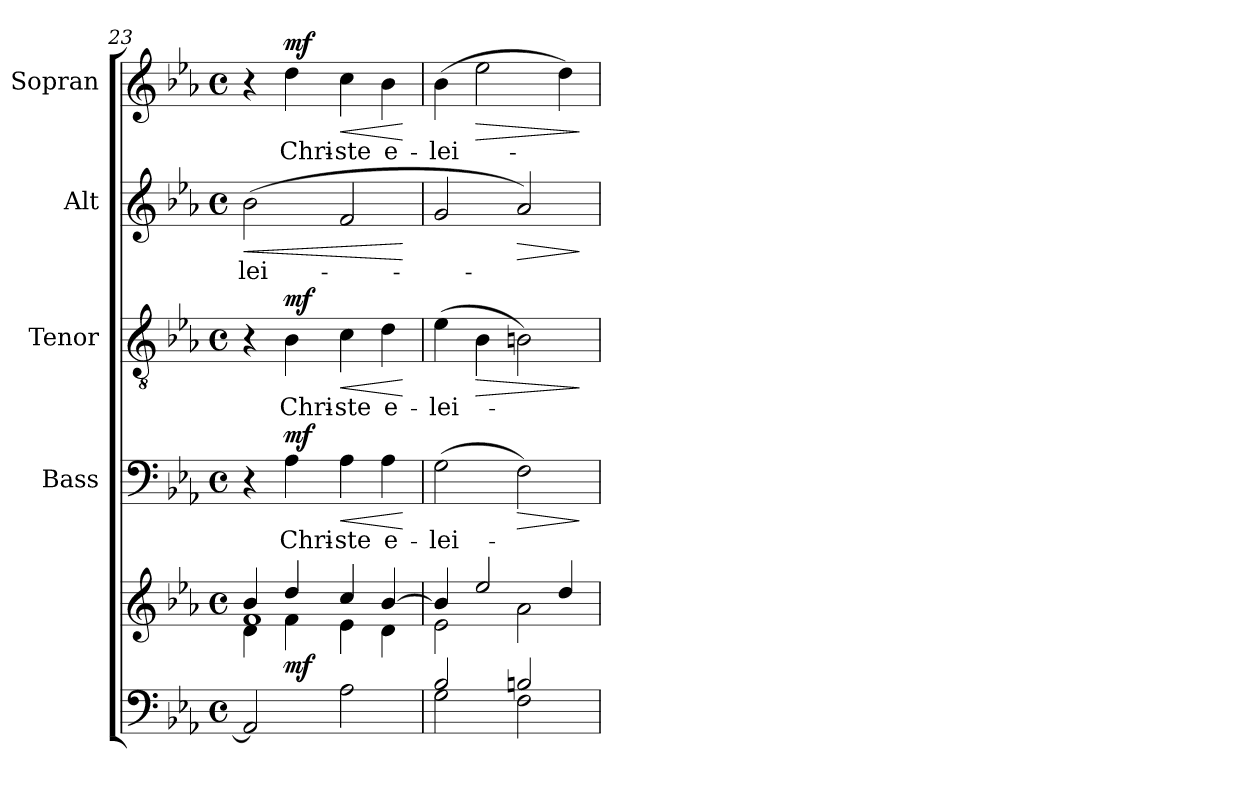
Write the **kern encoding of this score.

**kern	**kern	**dynam	**kern	**text	**dynam	**kern	**text	**dynam	**kern	**text	**dynam	**kern	**text	**dynam
*part5	*part5	*part5	*part4	*part4	*part4	*part3	*part3	*part3	*part2	*part2	*part2	*part1	*part1	*part1
*staff6	*staff5	*staff5/6	*staff4	*staff4	*staff4	*staff3	*staff3	*staff3	*staff2	*staff2	*staff2	*staff1	*staff1	*staff1
*	*	*	*I"Bass	*	*	*I"Tenor	*	*	*I"Alt	*	*	*I"Sopran	*	*
*	*	*	*I'B.	*	*	*I'T.	*	*	*I'A.	*	*	*I'S.	*	*
*clefF4	*clefG2	*	*clefF4	*	*	*clefGv2	*	*	*clefG2	*	*	*clefG2	*	*
*k[b-e-a-]	*k[b-e-a-]	*	*k[b-e-a-]	*	*	*k[b-e-a-]	*	*	*k[b-e-a-]	*	*	*k[b-e-a-]	*	*
*E-:	*E-:	*	*E-:	*	*	*E-:	*	*	*E-:	*	*	*E-:	*	*
*M4/4	*M4/4	*	*M4/4	*	*	*M4/4	*	*	*M4/4	*	*	*M4/4	*	*
*met(c)	*met(c)	*	*met(c)	*	*	*met(c)	*	*	*met(c)	*	*	*met(c)	*	*
=23	=23	=23	=23	=23	=23	=23	=23	=23	=23	=23	=23	=23	=23	=23
*	*^	*	*	*	*	*	*	*	*	*	*	*	*	*
*	*	*^	*	*	*	*	*	*	*	*	*	*	*	*	*
!	!	!	!	!	!	!	!	!	!	!	!	!LO:LY:b	!LO:HP:b	!	!	!
2AA-/]	4b-/	4d\	1f	.	4r	.	.	4r	.	.	(>2b-\	-lei-	<	4r	.	.
!	!	!	!	!LO:DY:b	!	!LO:LY:b	!LO:DY:a	!	!LO:LY:b	!LO:DY:a	!	!	!	!	!LO:LY:b	!LO:DY:a
.	4dd/	4f\	.	mf	4A-\	Chri-	mf	4B-\	Chri-	mf	.	.	.	4dd\	Chri-	mf
!	!	!	!	!	!	!LO:LY:b	!LO:HP:b	!	!LO:LY:b	!LO:HP:b	!	!	!	!	!LO:LY:b	!LO:HP:b
2A-\	4cc/	4e-\	.	.	4A-\	-ste	<	4c\	-ste	<	2f/	.	.	4cc\	-ste	<
!	!	!	!	!	!	!LO:LY:b	!	!	!LO:LY:b	!	!	!	!	!	!LO:LY:b	!
.	[>4b-/	4d\	.	.	4A-\	e-	.	4d\	e-	.	.	.	.	4b-\	e-	.
*	*v	*v	*v	*	*	*	*	*	*	*	*	*	*	*	*	*
.	.	.	.	.	[	.	.	[	.	.	[	.	.	[
=24	=24	=24	=24	=24	=24	=24	=24	=24	=24	=24	=24	=24	=24	=24
*^	*^	*	*	*	*	*	*	*	*	*	*	*	*	*
!	!	!	!	!	!	!LO:LY:b	!	!	!LO:LY:b	!	!	!	!	!	!LO:LY:b	!
2B-/	2G\	4b-/]	2e-\	.	(>2G\	-lei-	.	(>4e-\	-lei-	.	2g/	.	.	(>4b-\	-lei-	.
!	!	!	!	!	!	!	!	!	!	!LO:HP:b	!	!	!	!	!	!LO:HP:b
.	.	2ee-/	.	.	.	.	.	4B-\	.	>	.	.	.	2ee-\	.	>
!	!	!	!	!	!	!	!LO:HP:b	!	!	!	!	!	!LO:HP:b	!	!	!
2Bn/	2F\	.	2a-\	.	2F\)	.	>	2Bn\)	.	.	2a-/)	.	>	.	.	.
.	.	4dd/	.	.	.	.	.	.	.	.	.	.	.	4dd\)	.	.
*v	*v	*	*	*	*	*	*	*	*	*	*	*	*	*	*	*
*	*v	*v	*	*	*	*	*	*	*	*	*	*	*	*	*
.	.	.	.	.	]	.	.	]	.	.	]	.	.	]
=	=	=	=	=	=	=	=	=	=	=	=	=	=	=
*-	*-	*-	*-	*-	*-	*-	*-	*-	*-	*-	*-	*-	*-	*-
